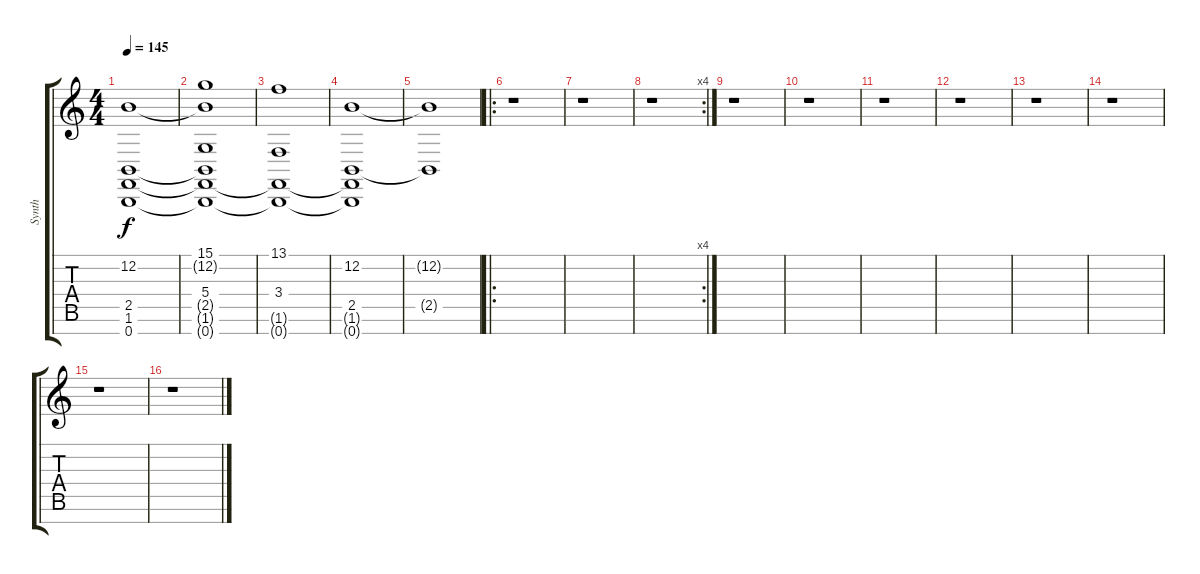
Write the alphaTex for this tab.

\track ("Synth" "Synth") {instrument synthstrings1}
\staff {score tabs}
\tuning (E4 B3 G3 D3 A2 E2 B1) {hide}
\ts (4 4)
\tempo 145
\clef g2
\ks c
(12.2{t} 2.5{t} 1.6{t} 0.7{t}).1{dy f} |
(15.1 12.2{t} 5.4 2.5{t} 1.6{t} 0.7{t}).1 |
(13.1 3.4 1.6{t} 0.7{t}).1 |
(12.2 2.5 1.6{t} 0.7{t}).1 |
(12.2{t} 2.5{t}).1 |
\ro
r.1 |
r.1 |
\rc 4
r.1 |
r.1 |
r.1 |
r.1 |
r.1 |
r.1 |
r.1 |
r.1 |
r.1
